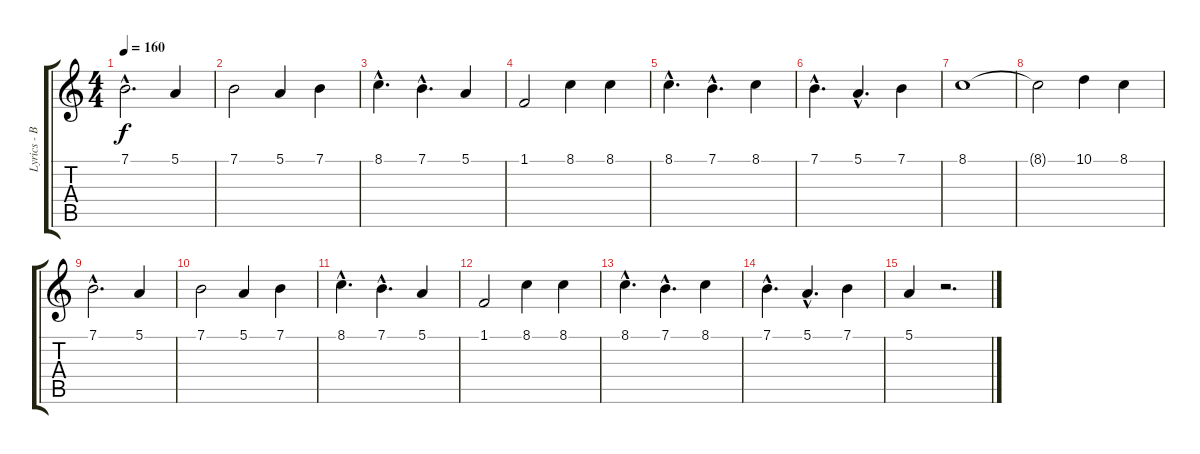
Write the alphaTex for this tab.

\track ("Lyrics - BG" "Lyrics - B") {instrument tremolostrings}
\staff {score tabs}
\tuning (E4 B3 G3 D3 A2 E2) {hide}
\ts (4 4)
\tempo 160
\clef g2
\ks c
7.1{hac}.2{d dy f} 5.1.4 |
7.1.2 5.1.4 7.1.4 |
8.1{hac}.4{d} 7.1{hac}.4{d} 5.1.4 |
1.1.2 8.1.4 8.1.4 |
8.1{hac}.4{d} 7.1{hac}.4{d} 8.1.4 |
7.1{hac}.4{d} 5.1{hac}.4{d} 7.1.4 |
8.1.1 |
8.1{t}.2 10.1.4 8.1.4 |
7.1{hac}.2{d} 5.1.4 |
7.1.2 5.1.4 7.1.4 |
8.1{hac}.4{d} 7.1{hac}.4{d} 5.1.4 |
1.1.2 8.1.4 8.1.4 |
8.1{hac}.4{d} 7.1{hac}.4{d} 8.1.4 |
7.1{hac}.4{d} 5.1{hac}.4{d} 7.1.4 |
5.1.4 r.2{d}
